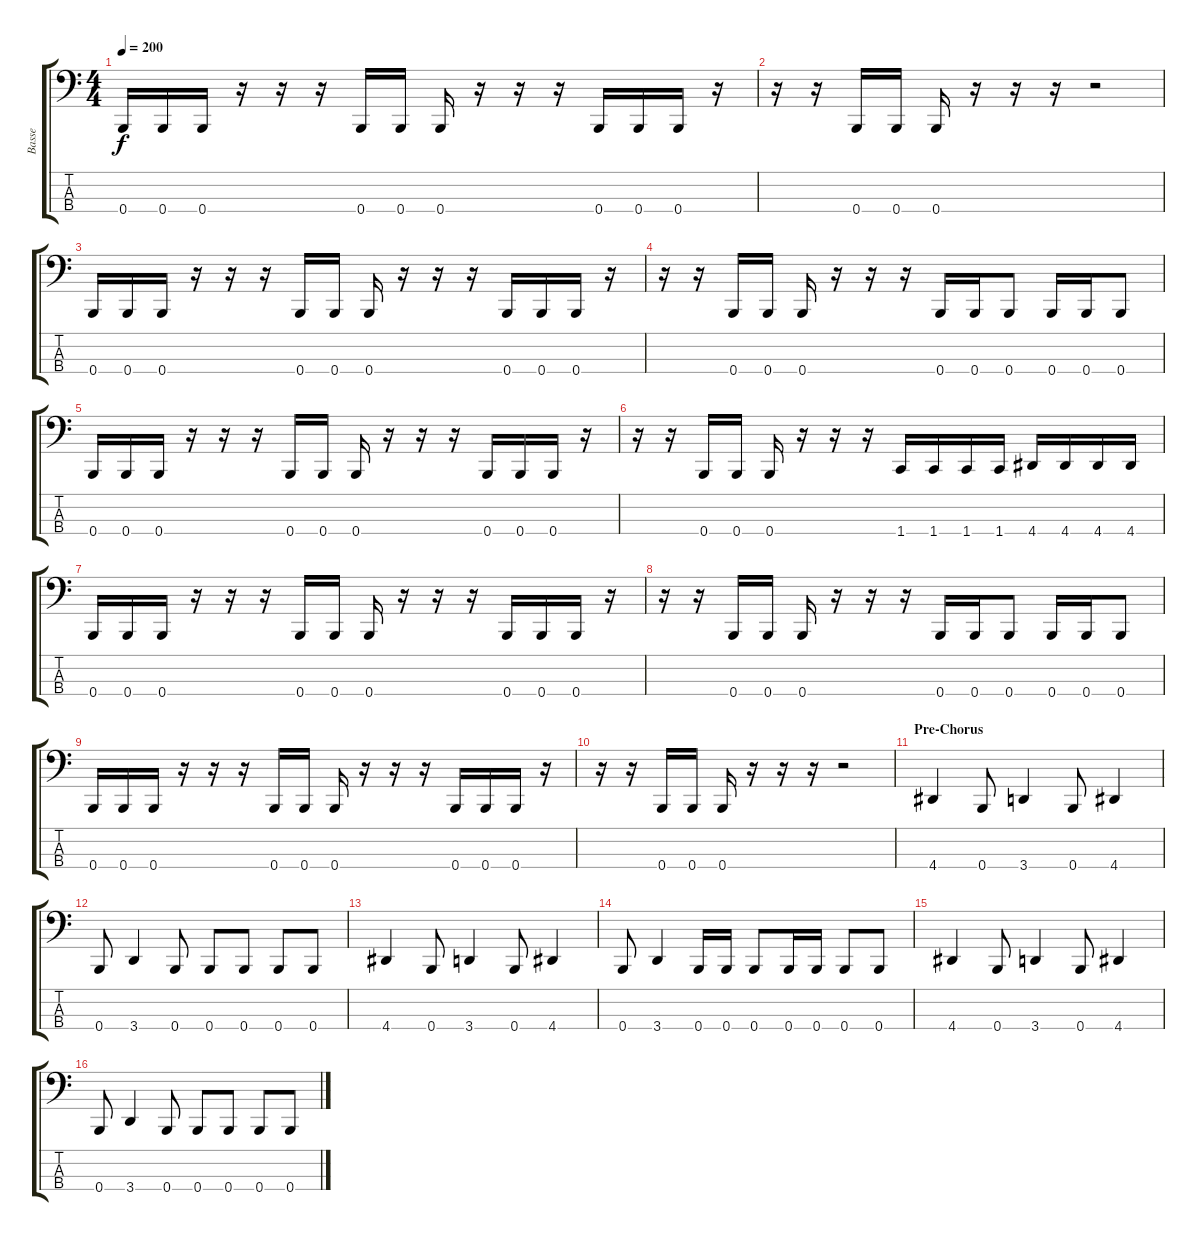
\track ("Basse" "Basse") {instrument electricbasspick}
\staff {score tabs}
\tuning (E2 B1 Gb1 B0) {hide}
\ts (4 4)
\tempo 200
\clef f4
\ks c
0.4.16{dy f} 0.4.16 0.4.16 r.16 r.16 r.16 0.4.16 0.4.16 0.4.16 r.16 r.16 r.16 0.4.16 0.4.16 0.4.16 r.16 |
r.16 r.16 0.4.16 0.4.16 0.4.16 r.16 r.16 r.16 r.2 |
0.4.16 0.4.16 0.4.16 r.16 r.16 r.16 0.4.16 0.4.16 0.4.16 r.16 r.16 r.16 0.4.16 0.4.16 0.4.16 r.16 |
r.16 r.16 0.4.16 0.4.16 0.4.16 r.16 r.16 r.16 0.4.16 0.4.16 0.4.8 0.4.16 0.4.16 0.4.8 |
0.4.16 0.4.16 0.4.16 r.16 r.16 r.16 0.4.16 0.4.16 0.4.16 r.16 r.16 r.16 0.4.16 0.4.16 0.4.16 r.16 |
r.16 r.16 0.4.16 0.4.16 0.4.16 r.16 r.16 r.16 1.4.16 1.4.16 1.4.16 1.4.16 4.4.16 4.4.16 4.4.16 4.4.16 |
0.4.16 0.4.16 0.4.16 r.16 r.16 r.16 0.4.16 0.4.16 0.4.16 r.16 r.16 r.16 0.4.16 0.4.16 0.4.16 r.16 |
r.16 r.16 0.4.16 0.4.16 0.4.16 r.16 r.16 r.16 0.4.16 0.4.16 0.4.8 0.4.16 0.4.16 0.4.8 |
0.4.16 0.4.16 0.4.16 r.16 r.16 r.16 0.4.16 0.4.16 0.4.16 r.16 r.16 r.16 0.4.16 0.4.16 0.4.16 r.16 |
r.16 r.16 0.4.16 0.4.16 0.4.16 r.16 r.16 r.16 r.2 |
\section ("" "Pre-Chorus")
4.4.4 0.4.8 3.4.4 0.4.8 4.4.4 |
0.4.8 3.4.4 0.4.8 0.4.8 0.4.8 0.4.8 0.4.8 |
4.4.4 0.4.8 3.4.4 0.4.8 4.4.4 |
0.4.8 3.4.4 0.4.16 0.4.16 0.4.8 0.4.16 0.4.16 0.4.8 0.4.8 |
4.4.4 0.4.8 3.4.4 0.4.8 4.4.4 |
0.4.8 3.4.4 0.4.8 0.4.8 0.4.8 0.4.8 0.4.8
